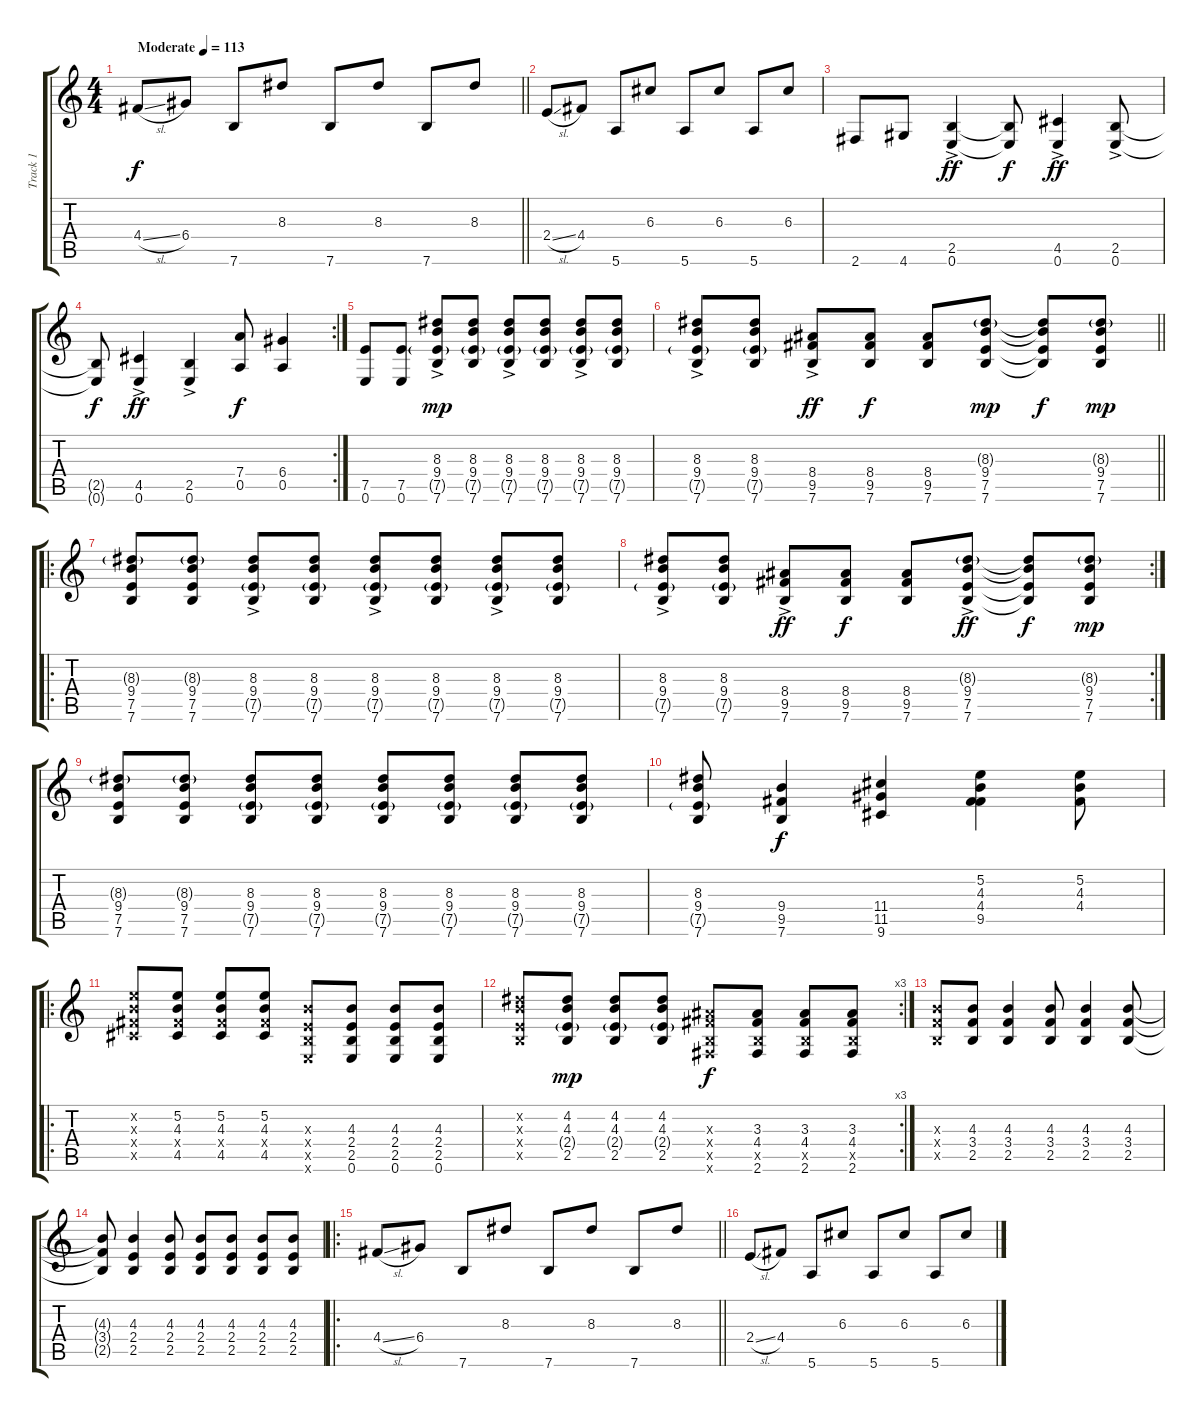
\track ("Track 1" "Track 1") {instrument acousticguitarnylon}
\staff {score tabs}
\tuning (E4 B3 G3 D3 A2 E2) {hide}
\ts (4 4)
\tempo (113 "Moderate")
\clef g2
\barLineRight lightlight
\ks c
4.4{sl}.8{dy f instrument acousticguitarnylon} 6.4.8 7.6.8 8.3.8 7.6.8 8.3.8 7.6.8 8.3.8 |
2.4{sl}.8 4.4.8 5.6.8 6.3.8 5.6.8 6.3.8 5.6.8 6.3.8 |
2.6.8 4.6.8 (2.5{ac} 0.6).4{dy ff} (2.5{t} 0.6{t}).8{dy f} (4.5 0.6{ac}).4{dy ff} (2.5{ac} 0.6).8 |
\rc 2
(2.5{t} 0.6{t}).8{dy f} (4.5{ac} 0.6).4{dy ff} (2.5{ac} 0.6).4 (7.4 0.5).8{dy f} (6.4 0.5).4 |
(7.5 0.6).8 (7.5 0.6).8 (8.3{ac} 9.4 7.5{g} 7.6).8{dy mp} (8.3 9.4 7.5{g} 7.6).8 (8.3{ac} 9.4 7.5{g} 7.6).8 (8.3 9.4 7.5{g} 7.6).8 (8.3{ac} 9.4 7.5{g} 7.6).8 (8.3 9.4 7.5{g} 7.6).8 |
\barLineRight lightlight
(8.3{ac} 9.4 7.5{g} 7.6).8 (8.3 9.4 7.5{g} 7.6).8 (8.4{ac} 9.5 7.6).8{dy ff} (8.4 9.5 7.6).8{dy f} (8.4 9.5 7.6).8 (8.3{g} 9.4 7.5 7.6).8{dy mp} (8.3{t} 9.4{t} 7.5{t} 7.6{t}).8{dy f} (8.3{g} 9.4 7.5 7.6).8{dy mp} |
\ro
(8.3{g} 9.4 7.5 7.6).8 (8.3{g} 9.4 7.5 7.6).8 (8.3{ac} 9.4 7.5{g} 7.6).8 (8.3 9.4 7.5{g} 7.6).8 (8.3{ac} 9.4 7.5{g} 7.6).8 (8.3 9.4 7.5{g} 7.6).8 (8.3{ac} 9.4 7.5{g} 7.6).8 (8.3 9.4 7.5{g} 7.6).8 |
\rc 2
(8.3{ac} 9.4 7.5{g} 7.6).8 (8.3 9.4 7.5{g} 7.6).8 (8.4{ac} 9.5 7.6).8{dy ff} (8.4 9.5 7.6).8{dy f} (8.4 9.5 7.6).8 (8.3{g} 9.4 7.5{ac} 7.6).8{dy ff} (8.3{t} 9.4{t} 7.5{t} 7.6{t}).8{dy f} (8.3{g} 9.4 7.5 7.6).8{dy mp} |
(8.3{g} 9.4 7.5 7.6).8 (8.3{g} 9.4 7.5 7.6).8 (8.3 9.4 7.5{g} 7.6).8 (8.3 9.4 7.5{g} 7.6).8 (8.3 9.4 7.5{g} 7.6).8 (8.3 9.4 7.5{g} 7.6).8 (8.3 9.4 7.5{g} 7.6).8 (8.3 9.4 7.5{g} 7.6).8 |
(8.3 9.4 7.5{g} 7.6).8 (9.4 9.5 7.6).4{dy f} (11.4 11.5 9.6).4 (5.2 4.3 4.4 9.5).4 (5.2 4.3 4.4).8 |
\ro
(5.2{x} 4.3{x} 4.4{x} 4.5{x}).8 (5.2 4.3 4.4{x} 4.5).8 (5.2 4.3 4.4{x} 4.5).8 (5.2 4.3 4.4{x} 4.5).8 (4.3{x} 2.4{x} 2.5{x} 0.6{x}).8 (4.3 2.4 2.5 0.6).8 (4.3 2.4 2.5 0.6).8 (4.3 2.4 2.5 0.6).8 |
\rc 3
(4.2{x} 4.3{x} 2.4{x} 2.5{x}).8 (4.2 4.3 2.4{g} 2.5).8{dy mp} (4.2 4.3 2.4{g} 2.5).8 (4.2 4.3 2.4{g} 2.5).8 (3.3{x} 4.4{x} 2.5{x} 2.6{x}).8{dy f} (3.3 4.4 2.5{x} 2.6).8 (3.3 4.4 2.5{x} 2.6).8 (3.3 4.4 2.5{x} 2.6).8 |
(4.3{x} 3.4{x} 2.5{x}).8 (4.3 3.4 2.5).8 (4.3 3.4 2.5).4 (4.3 3.4 2.5).8 (4.3 3.4 2.5).4 (4.3 3.4 2.5).8 |
(4.3{t} 3.4{t} 2.5{t}).8 (4.3 2.4 2.5).4 (4.3 2.4 2.5).8 (4.3 2.4 2.5).8 (4.3 2.4 2.5).8 (4.3 2.4 2.5).8 (4.3 2.4 2.5).8 |
\ro
\barLineRight lightlight
4.4{sl}.8 6.4.8 7.6.8 8.3.8 7.6.8 8.3.8 7.6.8 8.3.8 |
2.4{sl}.8 4.4.8 5.6.8 6.3.8 5.6.8 6.3.8 5.6.8 6.3.8
